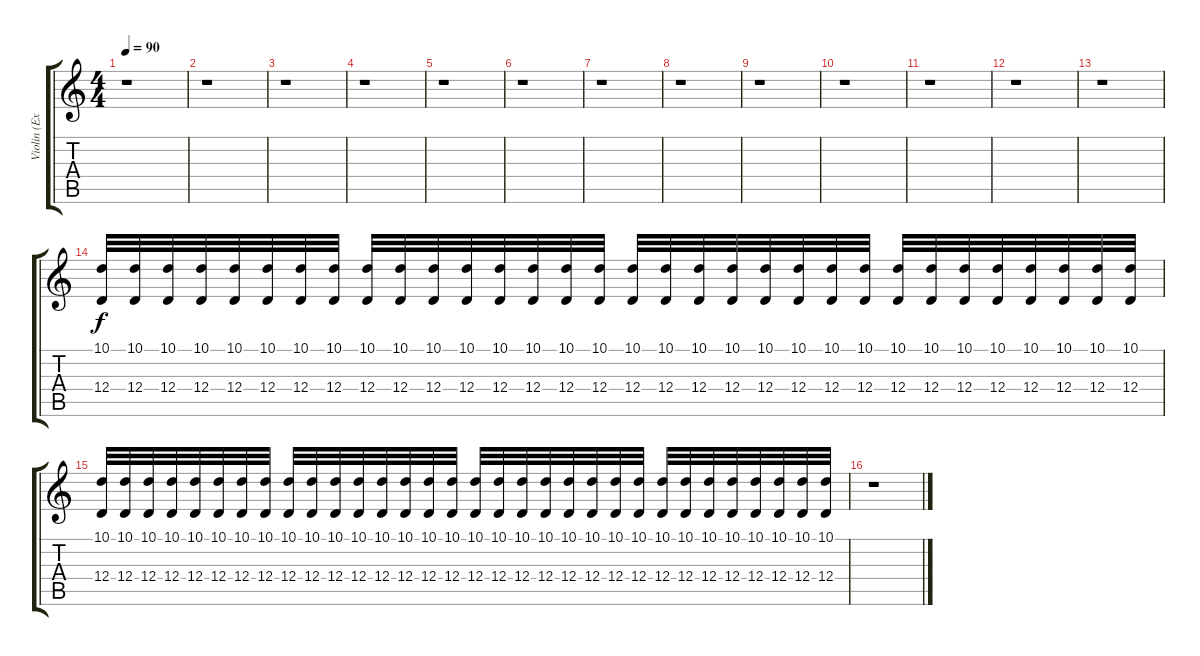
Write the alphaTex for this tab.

\track ("Violin (Excess)" "Violin (Ex") {instrument stringensemble1}
\staff {score tabs}
\tuning (E4 B3 G3 D3 A2 E2) {hide}
\ts (4 4)
\tempo 90
\clef g2
\ks c
r.1{dy fff} |
r.1 |
r.1 |
r.1 |
r.1 |
r.1 |
r.1 |
r.1 |
r.1 |
r.1 |
r.1 |
r.1 |
r.1 |
(10.1 12.4).32{dy f} (10.1 12.4).32 (10.1 12.4).32 (10.1 12.4).32 (10.1 12.4).32 (10.1 12.4).32 (10.1 12.4).32 (10.1 12.4).32 (10.1 12.4).32 (10.1 12.4).32 (10.1 12.4).32 (10.1 12.4).32 (10.1 12.4).32 (10.1 12.4).32 (10.1 12.4).32 (10.1 12.4).32 (10.1 12.4).32 (10.1 12.4).32 (10.1 12.4).32 (10.1 12.4).32 (10.1 12.4).32 (10.1 12.4).32 (10.1 12.4).32 (10.1 12.4).32 (10.1 12.4).32 (10.1 12.4).32 (10.1 12.4).32 (10.1 12.4).32 (10.1 12.4).32 (10.1 12.4).32 (10.1 12.4).32 (10.1 12.4).32 |
(10.1 12.4).32 (10.1 12.4).32 (10.1 12.4).32 (10.1 12.4).32 (10.1 12.4).32 (10.1 12.4).32 (10.1 12.4).32 (10.1 12.4).32 (10.1 12.4).32 (10.1 12.4).32 (10.1 12.4).32 (10.1 12.4).32 (10.1 12.4).32 (10.1 12.4).32 (10.1 12.4).32 (10.1 12.4).32 (10.1 12.4).32 (10.1 12.4).32 (10.1 12.4).32 (10.1 12.4).32 (10.1 12.4).32 (10.1 12.4).32 (10.1 12.4).32 (10.1 12.4).32 (10.1 12.4).32 (10.1 12.4).32 (10.1 12.4).32 (10.1 12.4).32 (10.1 12.4).32 (10.1 12.4).32 (10.1 12.4).32 (10.1 12.4).32 |
r.1
